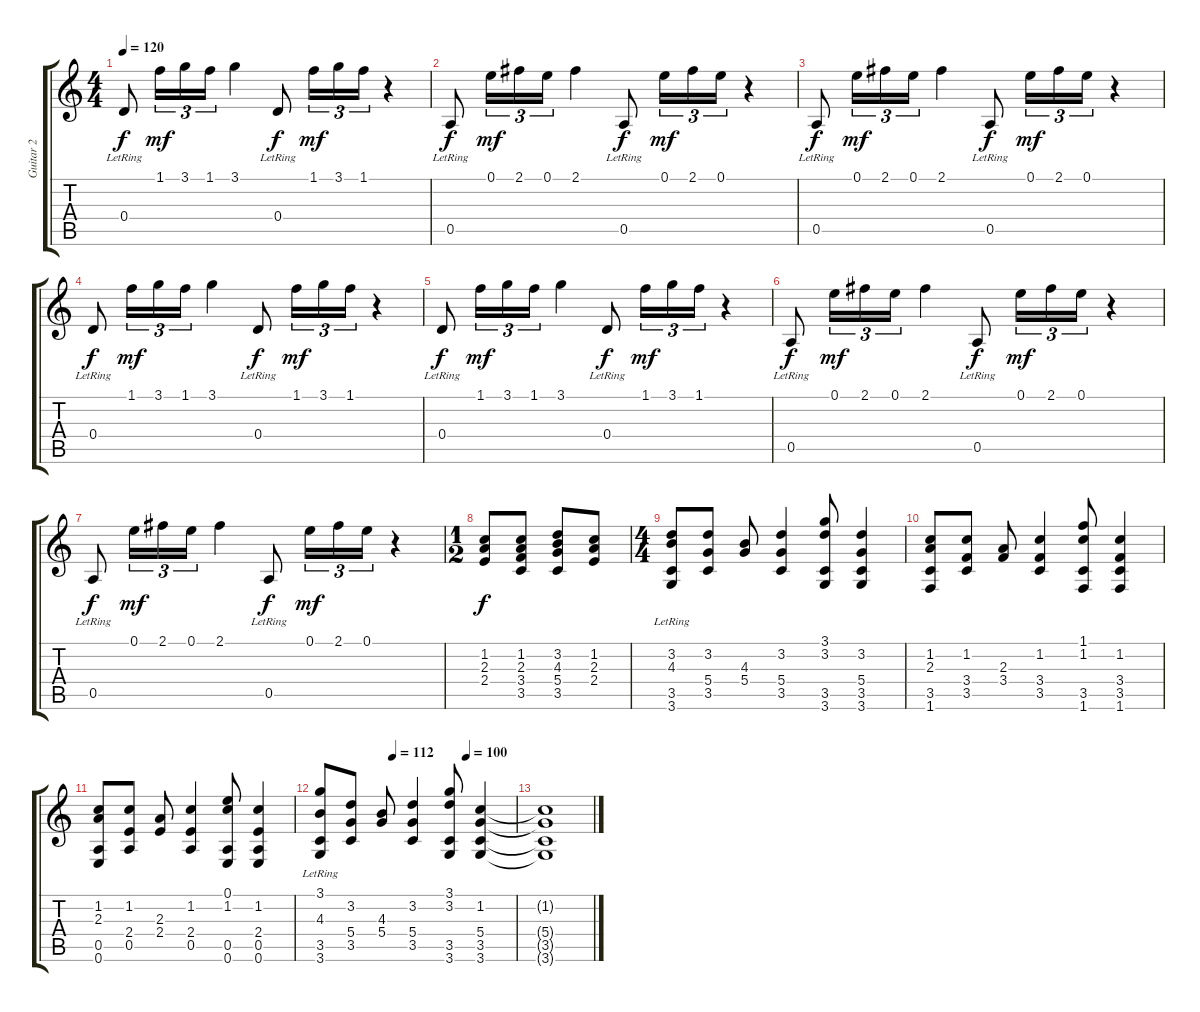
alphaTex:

\track ("Guitar 2" "Guitar 2") {instrument acousticguitarnylon}
\staff {score tabs}
\tuning (E4 B3 G3 D3 A2 E2) {hide}
\ts (4 4)
\tempo 120
\clef g2
\ks c
0.4{lr}.8{dy f} 1.1.16{tu (3 2) dy mf} 3.1.16{tu (3 2)} 1.1.16{tu (3 2)} 3.1.4 0.4{lr}.8{dy f} 1.1.16{tu (3 2) dy mf} 3.1.16{tu (3 2)} 1.1.16{tu (3 2)} r.4 |
0.5{lr}.8{dy f} 0.1.16{tu (3 2) dy mf} 2.1.16{tu (3 2)} 0.1.16{tu (3 2)} 2.1.4 0.5{lr}.8{dy f} 0.1.16{tu (3 2) dy mf} 2.1.16{tu (3 2)} 0.1.16{tu (3 2)} r.4 |
0.5{lr}.8{dy f} 0.1.16{tu (3 2) dy mf} 2.1.16{tu (3 2)} 0.1.16{tu (3 2)} 2.1.4 0.5{lr}.8{dy f} 0.1.16{tu (3 2) dy mf} 2.1.16{tu (3 2)} 0.1.16{tu (3 2)} r.4 |
0.4{lr}.8{dy f} 1.1.16{tu (3 2) dy mf} 3.1.16{tu (3 2)} 1.1.16{tu (3 2)} 3.1.4 0.4{lr}.8{dy f} 1.1.16{tu (3 2) dy mf} 3.1.16{tu (3 2)} 1.1.16{tu (3 2)} r.4 |
0.4{lr}.8{dy f} 1.1.16{tu (3 2) dy mf} 3.1.16{tu (3 2)} 1.1.16{tu (3 2)} 3.1.4 0.4{lr}.8{dy f} 1.1.16{tu (3 2) dy mf} 3.1.16{tu (3 2)} 1.1.16{tu (3 2)} r.4 |
0.5{lr}.8{dy f} 0.1.16{tu (3 2) dy mf} 2.1.16{tu (3 2)} 0.1.16{tu (3 2)} 2.1.4 0.5{lr}.8{dy f} 0.1.16{tu (3 2) dy mf} 2.1.16{tu (3 2)} 0.1.16{tu (3 2)} r.4 |
0.5{lr}.8{dy f} 0.1.16{tu (3 2) dy mf} 2.1.16{tu (3 2)} 0.1.16{tu (3 2)} 2.1.4 0.5{lr}.8{dy f} 0.1.16{tu (3 2) dy mf} 2.1.16{tu (3 2)} 0.1.16{tu (3 2)} r.4 |
\ts (1 2)
(1.2 2.3 2.4).8{dy f} (1.2 2.3 3.4 3.5).8 (3.2 4.3 5.4 3.5).8 (1.2 2.3 2.4).8 |
\ts (4 4)
(3.2 4.3 3.5 3.6{lr}).8 (3.2 5.4 3.5).8 (4.3 5.4).8 (3.2 5.4 3.5).4 (3.1 3.2 3.5 3.6).8 (3.2 5.4 3.5 3.6).4 |
(1.2 2.3 3.5 1.6).8 (1.2 3.4 3.5).8 (2.3 3.4).8 (1.2 3.4 3.5).4 (1.1 1.2 3.5 1.6).8 (1.2 3.4 3.5 1.6).4 |
(1.2 2.3 0.5 0.6).8 (1.2 2.4 0.5).8 (2.3 2.4).8 (1.2 2.4 0.5).4 (0.1 1.2 0.5 0.6).8 (1.2 2.4 0.5 0.6).4 |
\tempo (112 0.375)
\tempo (100 0.75)
(3.1 4.3 3.5 3.6{lr}).8 (3.2 5.4 3.5).8 (4.3 5.4).8 (3.2 5.4 3.5).4 (3.1 3.2 3.5 3.6).8 (1.2 5.4 3.5 3.6).4 |
(1.2{t} 5.4{t} 3.5{t} 3.6{t}).1
